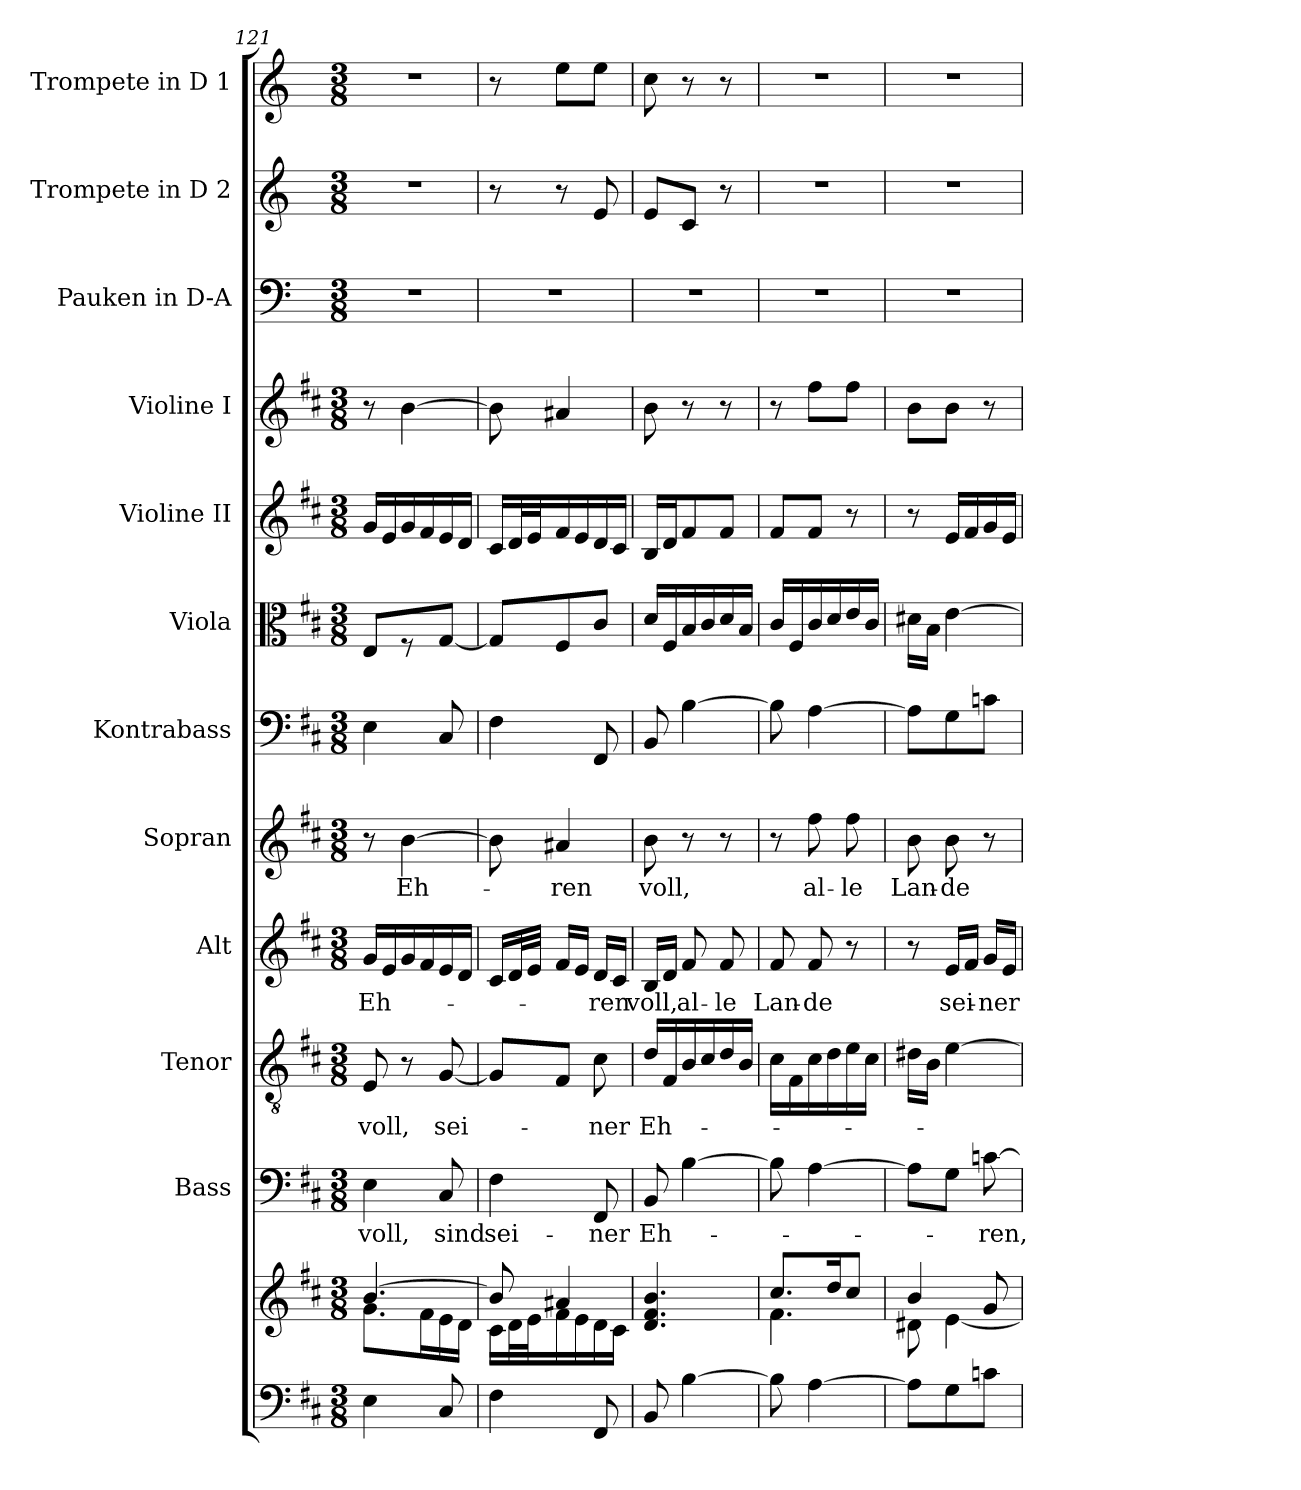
**kern	**kern	**kern	**text	**kern	**text	**kern	**text	**kern	**text	**kern	**kern	**kern	**kern	**kern	**kern	**kern
*part12	*part12	*part11	*part11	*part10	*part10	*part9	*part9	*part8	*part8	*part7	*part6	*part5	*part4	*part3	*part2	*part1
*staff13	*staff12	*staff11	*staff11	*staff10	*staff10	*staff9	*staff9	*staff8	*staff8	*staff7	*staff6	*staff5	*staff4	*staff3	*staff2	*staff1
*	*	*I"Bass	*	*I"Tenor	*	*I"Alt	*	*I"Sopran	*	*I"Kontrabass	*I"Viola	*I"Violine II	*I"Violine I	*I"Pauken in D-A	*I"Trompete in D 2	*I"Trompete in D 1
*	*	*I'B.	*	*I'T.	*	*I'A.	*	*I'S.	*	*I'Kb.	*I'Vla.	*I'Vl. II	*I'Vl. I	*I'Pauk.	*I'Trp. D 2	*I'Trp. D 1
!!LO:PB:g=z
*clefF4	*clefG2	*clefF4	*	*clefGv2	*	*clefG2	*	*clefG2	*	*clefF4	*clefC3	*clefG2	*clefG2	*clefF4	*clefG2	*clefG2
*	*	*	*	*	*	*	*	*	*	*ITrd7c12	*	*	*	*ITrd-1c-2	*ITrd-1c-2	*ITrd-1c-2
*k[f#c#]	*k[f#c#]	*k[f#c#]	*	*k[f#c#]	*	*k[f#c#]	*	*k[f#c#]	*	*k[f#c#]	*k[f#c#]	*k[f#c#]	*k[f#c#]	*k[f#c#]	*k[f#c#]	*k[f#c#]
*D:	*D:	*D:	*	*D:	*	*D:	*	*D:	*	*D:	*D:	*D:	*D:	*D:	*D:	*D:
*M3/8	*M3/8	*M3/8	*	*M3/8	*	*M3/8	*	*M3/8	*	*M3/8	*M3/8	*M3/8	*M3/8	*M3/8	*M3/8	*M3/8
=121	=121	=121	=121	=121	=121	=121	=121	=121	=121	=121	=121	=121	=121	=121	=121	=121
*	*^	*	*	*	*	*	*	*	*	*	*	*	*	*	*	*
!	!	!	!	!LO:LY:b	!	!LO:LY:b	!	!LO:LY:b	!	!	!	!	!	!	!	!	!
4E\	[>4.b/	8.g\L	4E\	voll,	8E/	voll,	16g/LL	Eh-	8r	.	4EE\	8E/L	16g/LL	8r	4.r	4.r	4.r
.	.	.	.	.	.	.	16e/	.	.	.	.	.	16e/	.	.	.	.
!	!	!	!	!	!	!	!	!	!	!LO:LY:b	!	!	!	!	!	!	!
.	.	.	.	.	8r	.	16g/	.	[4b\	Eh-	.	8r	16g/	[4b\	.	.	.
.	.	16f#\L	.	.	.	.	16f#/	.	.	.	.	.	16f#/	.	.	.	.
!	!	!	!	!LO:LY:b	!	!LO:LY:b	!	!	!	!	!	!	!	!	!	!	!
8C#/	.	16e\	8C#/	sind	[8G/	sei-	16e/	.	.	.	8CC#/	[8G/J	16e/	.	.	.	.
.	.	16d\JJ	.	.	.	.	16d/JJ	.	.	.	.	.	16d/JJ	.	.	.	.
=122	=122	=122	=122	=122	=122	=122	=122	=122	=122	=122	=122	=122	=122	=122	=122	=122	=122
!	!	!	!	!LO:LY:b	!	!	!	!	!	!	!	!	!	!	!	!	!
4F#\	8b/]	16c#\LL	4F#\	sei-	8G/L]	.	16c#/LL	.	8b\]	.	4FF#\	8G/L]	16c#/LL	8b\]	4.r	8r	8r
.	.	32d\L	.	.	.	.	32d/L	.	.	.	.	.	32d/L	.	.	.	.
.	.	32e\J	.	.	.	.	32e/JJJ	.	.	.	.	.	32e/J	.	.	.	.
!	!	!	!	!	!	!	!	!	!	!LO:LY:b	!	!	!	!	!	!	!
.	4a#X/	16f#\	.	.	8F#/J	.	16f#/LL	.	4a#X/	-ren	.	8F#/	16f#/	4a#X/	.	8r	8ff#\L
.	.	16e\	.	.	.	.	16e/JJ	.	.	.	.	.	16e/	.	.	.	.
!	!	!	!	!LO:LY:b	!	!LO:LY:b	!	!LO:LY:b	!	!	!	!	!	!	!	!	!
8FF#/	.	16d\	8FF#/	-ner	8c#\	-ner	16d/LL	-ren	.	.	8FFF#/	8c#/J	16d/	.	.	8f#/	8ff#\J
.	.	16c#\JJ	.	.	.	.	16c#/JJ	.	.	.	.	.	16c#/JJ	.	.	.	.
=123	=123	=123	=123	=123	=123	=123	=123	=123	=123	=123	=123	=123	=123	=123	=123	=123	=123
!	!	!	!	!LO:LY:b	!	!LO:LY:b	!	!LO:LY:b	!	!LO:LY:b	!	!	!	!	!	!	!
*	*v	*v	*	*	*	*	*	*	*	*	*	*	*	*	*	*	*
8BB/	4.d/ 4.f#/ 4.b/	8BB/	Eh-	16d/LL	Eh-	16B/LL	voll,	8b\	voll,	8BBB/	16d/LL	16B/LL	8b\	4.r	8f#/L	8dd\
.	.	.	.	16F#/	.	16d/JJ	.	.	.	.	16F#/	16d/J	.	.	.	.
!	!	!	!	!	!	!	!LO:LY:b	!	!	!	!	!	!	!	!	!
[4B\	.	[4B\	.	16B/	.	8f#/	al-	8r	.	[4BB\	16B/	8f#/	8r	.	8d/J	8r
.	.	.	.	16c#/	.	.	.	.	.	.	16c#/	.	.	.	.	.
!	!	!	!	!	!	!	!LO:LY:b	!	!	!	!	!	!	!	!	!
.	.	.	.	16d/	.	8f#/	-le	8r	.	.	16d/	8f#/J	8r	.	8r	8r
.	.	.	.	16B/JJ	.	.	.	.	.	.	16B/JJ	.	.	.	.	.
=124	=124	=124	=124	=124	=124	=124	=124	=124	=124	=124	=124	=124	=124	=124	=124	=124
*	*^	*	*	*	*	*	*	*	*	*	*	*	*	*	*	*
!	!	!	!	!	!	!	!	!LO:LY:b	!	!	!	!	!	!	!	!	!
8B\]	8.cc#/L	4.f#\	8B\]	.	16c#\LL	.	8f#/	Lan-	8r	.	8BB\]	16c#/LL	8f#/L	8r	4.r	4.r	4.r
.	.	.	.	.	16F#\	.	.	.	.	.	.	16F#/	.	.	.	.	.
!	!	!	!	!	!	!	!	!LO:LY:b	!	!LO:LY:b	!	!	!	!	!	!	!
[4A\	.	.	[4A\	.	16c#\	.	8f#/	-de	8ff#\	al-	[4AA\	16c#/	8f#/J	8ff#\L	.	.	.
.	16dd/k	.	.	.	16d\	.	.	.	.	.	.	16d/	.	.	.	.	.
!	!	!	!	!	!	!	!	!	!	!LO:LY:b	!	!	!	!	!	!	!
.	8cc#/J	.	.	.	16e\	.	8r	.	8ff#\	-le	.	16e/	8r	8ff#\J	.	.	.
.	.	.	.	.	16c#\JJ	.	.	.	.	.	.	16c#/JJ	.	.	.	.	.
=125	=125	=125	=125	=125	=125	=125	=125	=125	=125	=125	=125	=125	=125	=125	=125	=125	=125
!	!	!	!	!	!	!	!	!	!	!LO:LY:b	!	!	!	!	!	!	!
8A\L]	4b/	8d#X\	8A\L]	.	16d#X\LL	.	8r	.	8b\	Lan-	8AA\L]	16d#X\LL	8r	8b\L	4.r	4.r	4.r
.	.	.	.	.	16B\JJ	.	.	.	.	.	.	16B\JJ	.	.	.	.	.
!	!	!	!	!	!	!	!	!LO:LY:b	!	!LO:LY:b	!	!	!	!	!	!	!
8G\	.	[<4e\	8G\J	.	[4e\	.	16e/LL	sei-	8b\	-de	8GG\	[4e\	16e/LL	8b\J	.	.	.
.	.	.	.	.	.	.	16f#/JJ	.	.	.	.	.	16f#/	.	.	.	.
!	!	!	!	!LO:LY:b	!	!	!	!LO:LY:b	!	!	!	!	!	!	!	!	!
8cn\J	8g/	.	[8cn\	-ren,	.	.	16g/LL	-ner	8r	.	8Cn\J	.	16g/	8r	.	.	.
.	.	.	.	.	.	.	16e/JJ	.	.	.	.	.	16e/JJ	.	.	.	.
*	*v	*v	*	*	*	*	*	*	*	*	*	*	*	*	*	*	*
=	=	=	=	=	=	=	=	=	=	=	=	=	=	=	=	=
*-	*-	*-	*-	*-	*-	*-	*-	*-	*-	*-	*-	*-	*-	*-	*-	*-
